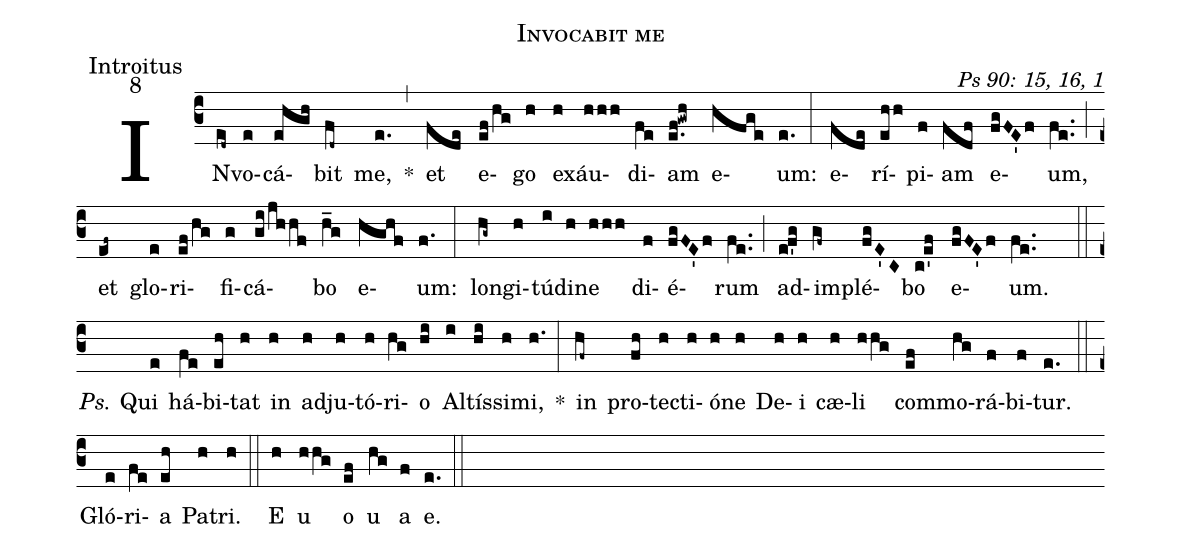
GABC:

name: Invocabit me;
office-part: Introitus;
mode: 8;
commentary: Ps 90: 15, 16, 1;
%%
(c3) IN(ed~)vo(e)cá(ehgh)bit(fd~) me,(e.) *(,)
et(fde) e(ef/hg)go(h) ex(h)áu(hhh)di(fe)am(e.f!gwh) e(hfge)um:(e.) (:)
e(fde)rí(ehh)pi(f)am(fdf) e(fgFE'f)um,(fe..) (;) et(ef~) glo(e)ri(ef/hg)fi(g)cá(gi/jhhf)bo(h_g) e(hghf)um:(f.) (:)
lon(hg~)gi(h)tú(i)di(h)ne(hhh) di(f)é(fgFE'f)rum(fe..) (;) ad(ef'g)im(gf~)plé(fgE'C)bo(c!e'f) e(fgFE'f)um.(fe..) (::)
<i>Ps.</i> Qui(e) há(fe)bi(eh)tat(h) in(h) ad(h)ju(h)tó(h)ri(hg)o(hi) Al(i)tís(hi)si(h)mi,(h.) *(:)
in(hf~) pro(fh)tec(h)ti(h)ó(h)ne(h) De(h)i(h) cæ(h)li(hhg) com(ef)mo(hg)rá(f)bi(f)tur.(e.) (::)
Gló(e)ri(fe)a(eh) Pa(h)tri.(h) (::)
<eu>E(h) u(hhg) o(ef) u(hg) a(f) e.</eu>(e.) (::)
